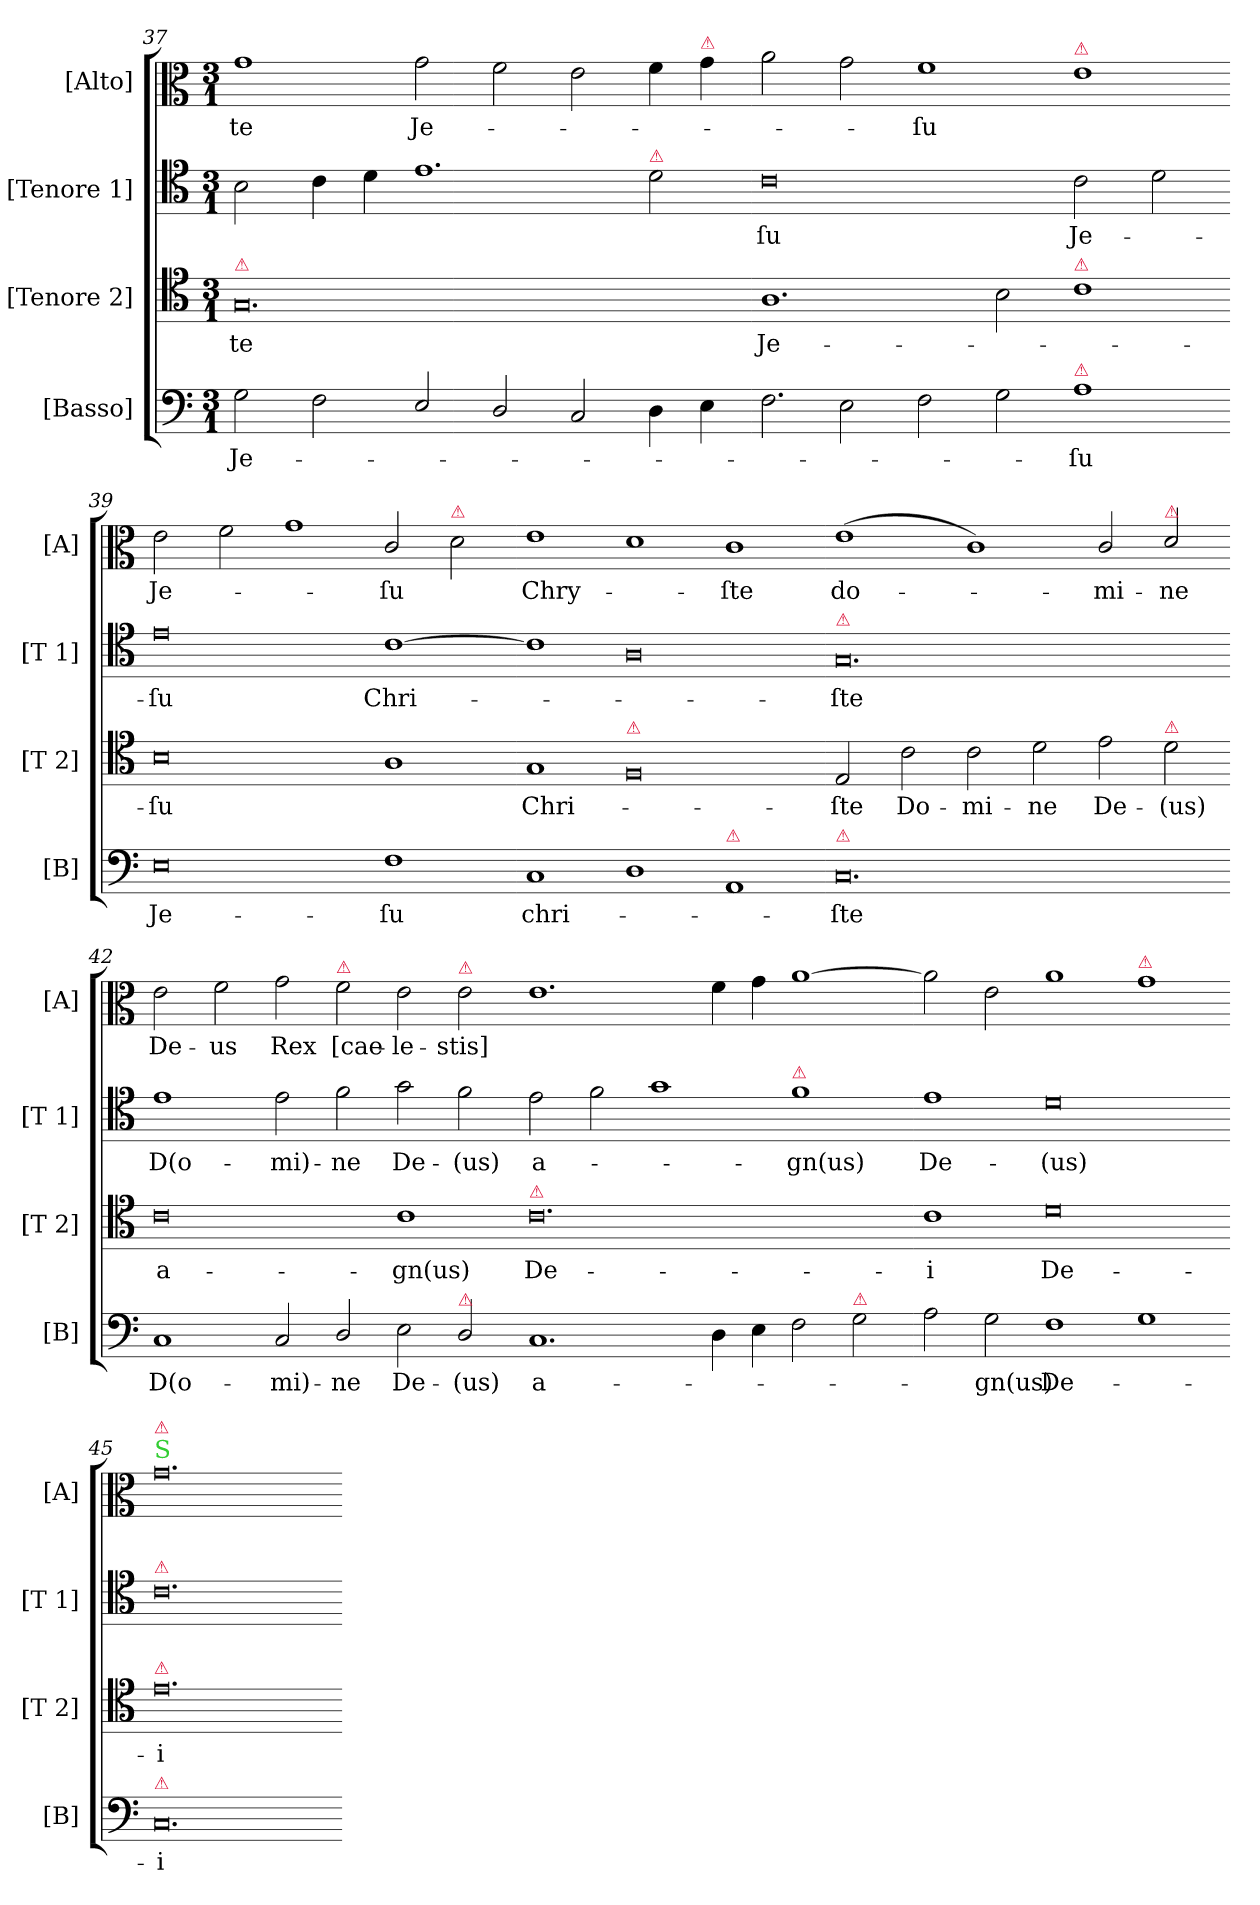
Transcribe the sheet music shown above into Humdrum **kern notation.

**kern	**text	**kern	**text	**kern	**text	**kern	**text
*part4	*part4	*part3	*part3	*part2	*part2	*part1	*part1
*staff4	*staff4	*staff3	*staff3	*staff2	*staff2	*staff1	*staff1
*I"[Basso]	*	*I"[Tenore 2]	*	*I"[Tenore 1]	*	*I"[Alto]	*
*I'[B]	*	*I'[T 2]	*	*I'[T 1]	*	*I'[A]	*
*clefF4	*	*clefC4	*	*clefC4	*	*clefC3	*
*k[]	*	*k[]	*	*k[]	*	*k[]	*
*M3/1	*	*M3/1	*	*M3/1	*	*M3/1	*
=37	=37	=37	=37	=37	=37	=37	=37
!	!	!LO:TX:a:color=crimson:t=⚠	!	!	!	!	!
2G\	Je-	0.G	-te	2B\	.	1g	-te
2F\	.	.	.	4c\	.	.	.
.	.	.	.	4d\	.	.	.
2E/	.	.	.	1.e	.	2g\	Je-
2D/	.	.	.	.	.	2f\	.
2C/	.	.	.	.	.	2e\	.
!	!	!	!	!LO:TX:a:color=crimson:t=⚠	!	!	!
4D\	.	.	.	2d\	.	4f\	.
!	!	!	!	!	!	!LO:TX:a:color=crimson:t=⚠	!
4E\	.	.	.	.	.	4g\	.
=38-	=38-	=38-	=38-	=38-	=38-	=38-	=38-
!LO:N:vis=2.	!	!	!	!	!	!	!
2F\	.	1.A	Je-	0c	-ſu	2a\	.
2E\	.	.	.	.	.	2g\	.
2F\	.	.	.	.	.	1f	-ſu
2G\	.	2B\	.	.	.	.	.
!	!	!	!	!	!	!LO:TX:a:color=crimson:t=⚠	!
!	!	!LO:TX:a:color=crimson:t=⚠	!	!	!	!	!
!LO:TX:a:color=crimson:t=⚠	!	!	!	!	!	!	!
1A	-ſu	1c	.	2c\	Je-	1e	.
.	.	.	.	2d\	.	.	.
=39-	=39-	=39-	=39-	=39-	=39-	=39-	=39-
0E	Je-	0B	-ſu	0e	-ſu	2e\	Je-
.	.	.	.	.	.	2f\	.
.	.	.	.	.	.	1g	.
1F	-ſu	1A	.	[1c	Chri-	2c/	-ſu
!	!	!	!	!	!	!LO:TX:a:color=crimson:t=⚠	!
.	.	.	.	.	.	2d\	.
=40-	=40-	=40-	=40-	=40-	=40-	=40-	=40-
1C	chri-	1G	Chri-	1c]	.	1e	Chry-
!	!	!LO:TX:a:color=crimson:t=⚠	!	!	!	!	!
1D	.	0F	.	0A	.	1d	.
!LO:TX:a:color=crimson:t=⚠	!	!	!	!	!	!	!
1AA	.	.	.	.	.	1c	-ſte
=41-	=41-	=41-	=41-	=41-	=41-	=41-	=41-
!	!	!	!	!LO:TX:a:color=crimson:t=⚠	!	!	!
!LO:TX:a:color=crimson:t=⚠	!	!	!	!	!	!	!
0.C	-ſte	2E/	-ſte	0.G	-ſte	(>1e	do-
.	.	2c\	Do-	.	.	.	.
.	.	2c\	-mi-	.	.	1c)	.
.	.	2d\	-ne	.	.	.	.
.	.	2e\	De-	.	.	2c/	-mi-
!	!	!	!	!	!	!LO:TX:a:color=crimson:t=⚠	!
!	!	!LO:TX:a:color=crimson:t=⚠	!	!	!	!	!
.	.	2d\	-(us)	.	.	2d/	-ne
=42-	=42-	=42-	=42-	=42-	=42-	=42-	=42-
1C	D(o-	0c	a-	1e	D(o-	2e\	De-
.	.	.	.	.	.	2f\	-us
2C/	-mi)-	.	.	2e\	-mi)-	2g\	Rex
!	!	!	!	!	!	!LO:TX:a:color=crimson:t=⚠	!
2D/	-ne	.	.	2f\	-ne	2f\	[cae-
2E\	De-	1c	-gn(us)	2g\	De-	2e\	-le-
!	!	!	!	!	!	!LO:TX:a:color=crimson:t=⚠	!
!LO:TX:a:color=crimson:t=⚠	!	!	!	!	!	!	!
2D/	-(us)	.	.	2f\	-(us)	2e\	-stis]
=43-	=43-	=43-	=43-	=43-	=43-	=43-	=43-
!	!	!LO:TX:a:color=crimson:t=⚠	!	!	!	!	!
1.C	a-	0.c	De-	2e\	a-	1.e	.
.	.	.	.	2f\	.	.	.
.	.	.	.	1g	.	.	.
4D\	.	.	.	.	.	4f\	.
4E\	.	.	.	.	.	4g\	.
!	!	!	!	!LO:TX:a:color=crimson:t=⚠	!	!	!
2F\	.	.	.	1f	-gn(us)	[1a	.
!LO:TX:a:color=crimson:t=⚠	!	!	!	!	!	!	!
2G\	.	.	.	.	.	.	.
=44-	=44-	=44-	=44-	=44-	=44-	=44-	=44-
2A\	.	1c	-i	1e	De-	2a]	.
2G\	-gn(us)	.	.	.	.	2e\	.
1F	De-	0d	De-	0d	-(us)	1a	.
!	!	!	!	!	!	!LO:TX:a:color=crimson:t=⚠	!
1G	.	.	.	.	.	1g	.
=45-	=45-	=45-	=45-	=45-	=45-	=45-	=45-
!	!	!	!	!	!	!LO:TX:a:color=limegreen:t=S	!
!	!	!	!	!	!	!LO:TX:a:color=crimson:t=⚠	!
!	!	!	!	!LO:TX:a:color=crimson:t=⚠	!	!	!
!	!	!LO:TX:a:color=crimson:t=⚠	!	!	!	!	!
!LO:TX:a:color=crimson:t=⚠	!	!	!	!	!	!	!
0.C	-i	0.e	-i	0.c	.	0.g	.
=-	=-	=-	=-	=-	=-	=-	=-
*-	*-	*-	*-	*-	*-	*-	*-
